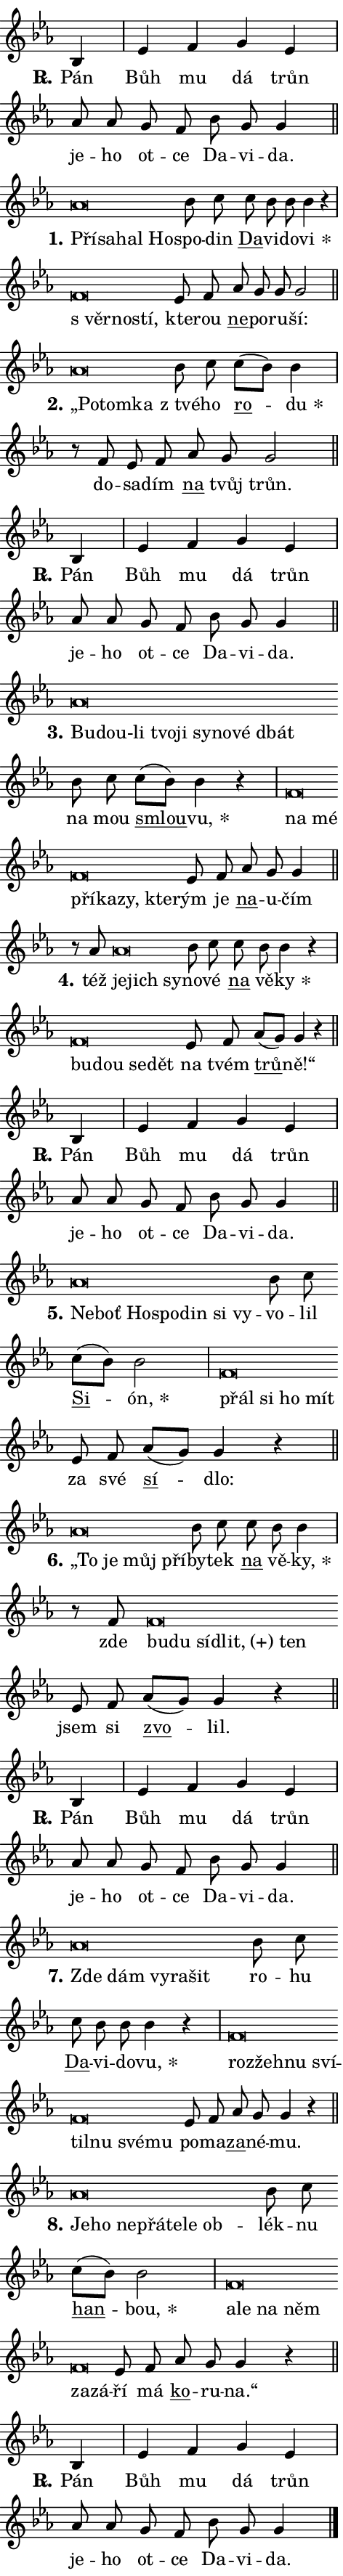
\version "2.24.0"
\header { tagline = "" }
\paper {
  indent = 0\cm
  top-margin = 0\cm
  right-margin = 0.13\cm % to fit lyric hyphens
  bottom-margin = 0\cm
  left-margin = 0\cm
  paper-width = 8\cm
  page-breaking = #ly:one-page-breaking
  system-system-spacing.basic-distance = #11
  score-system-spacing.basic-distance = #11
  ragged-last = ##f
}


%% Author: Thomas Morley
%% https://lists.gnu.org/archive/html/lilypond-user/2020-05/msg00002.html
#(define (line-position grob)
"Returns position of @var[grob} in current system:
   @code{'start}, if at first time-step
   @code{'end}, if at last time-step
   @code{'middle} otherwise
"
  (let* ((col (ly:item-get-column grob))
         (ln (ly:grob-object col 'left-neighbor))
         (rn (ly:grob-object col 'right-neighbor))
         (col-to-check-left (if (ly:grob? ln) ln col))
         (col-to-check-right (if (ly:grob? rn) rn col))
         (break-dir-left
           (and
             (ly:grob-property col-to-check-left 'non-musical #f)
             (ly:item-break-dir col-to-check-left)))
         (break-dir-right
           (and
             (ly:grob-property col-to-check-right 'non-musical #f)
             (ly:item-break-dir col-to-check-right))))
        (cond ((eqv? 1 break-dir-left) 'start)
              ((eqv? -1 break-dir-right) 'end)
              (else 'middle))))

#(define (tranparent-at-line-position vctor)
  (lambda (grob)
  "Relying on @code{line-position} select the relevant enry from @var{vctor}.
Used to determine transparency,"
    (case (line-position grob)
      ((end) (not (vector-ref vctor 0)))
      ((middle) (not (vector-ref vctor 1)))
      ((start) (not (vector-ref vctor 2))))))

noteHeadBreakVisibility =
#(define-music-function (break-visibility)(vector?)
"Makes @code{NoteHead}s transparent relying on @var{break-visibility}"
#{
  \override NoteHead.transparent =
    #(tranparent-at-line-position break-visibility)
#})

#(define delete-ledgers-for-transparent-note-heads
  (lambda (grob)
    "Reads whether a @code{NoteHead} is transparent.
If so this @code{NoteHead} is removed from @code{'note-heads} from
@var{grob}, which is supposed to be @code{LedgerLineSpanner}.
As a result ledgers are not printed for this @code{NoteHead}"
    (let* ((nhds-array (ly:grob-object grob 'note-heads))
           (nhds-list
             (if (ly:grob-array? nhds-array)
                 (ly:grob-array->list nhds-array)
                 '()))
           ;; Relies on the transparent-property being done before
           ;; Staff.LedgerLineSpanner.after-line-breaking is executed.
           ;; This is fragile ...
           (to-keep
             (remove
               (lambda (nhd)
                 (ly:grob-property nhd 'transparent #f))
               nhds-list)))
      ;; TODO find a better method to iterate over grob-arrays, similiar
      ;; to filter/remove etc for lists
      ;; For now rebuilt from scratch
      (set! (ly:grob-object grob 'note-heads)  '())
      (for-each
        (lambda (nhd)
          (ly:pointer-group-interface::add-grob grob 'note-heads nhd))
        to-keep))))

squashNotes = {
  \override NoteHead.X-extent = #'(-0.2 . 0.2)
  \override NoteHead.Y-extent = #'(-0.75 . 0)
  \override NoteHead.stencil =
    #(lambda (grob)
       (let ((pos (ly:grob-property grob 'staff-position)))
         (begin
           (if (< pos -7) (display "ERROR: Lower brevis then expected\n") (display ""))
           (if (<= pos -6) ly:text-interface::print ly:note-head::print))))
}
unSquashNotes = {
  \revert NoteHead.X-extent
  \revert NoteHead.Y-extent
  \revert NoteHead.stencil
}

hideNotes = \noteHeadBreakVisibility #begin-of-line-visible
unHideNotes = \noteHeadBreakVisibility #all-visible

% work-around for resetting accidentals
% https://lilypond.org/doc/v2.23/Documentation/notation/displaying-rhythms#unmetered-music
cadenzaMeasure = {
  \cadenzaOff
  \partial 1024 s1024
  \cadenzaOn
}

#(define-markup-command (accent layout props text) (markup?)
  "Underline accented syllable"
  (interpret-markup layout props
    #{\markup \override #'(offset . 4.3) \underline { #text }#}))

responsum = \markup \concat {
  "R" \hspace #-1.05 \path #0.1 #'((moveto 0 0.07) (lineto 0.9 0.8)) \hspace #0.05 "."
}

spaceSize = #0.6828661417322834 % exact space size for TeX Gyre Schola

\layout {
  \context {
    \Staff
    \remove "Time_signature_engraver"
    \override LedgerLineSpanner.after-line-breaking = #delete-ledgers-for-transparent-note-heads
  }
  \context {
    \Lyrics {
      \override LyricSpace.minimum-distance = \spaceSize
      \override LyricText.font-name = #"TeX Gyre Schola"
      \override LyricText.font-size = 1
      \override StanzaNumber.font-name = #"TeX Gyre Schola Bold"
      \override StanzaNumber.font-size = 1
    }
  }
  \context {
    \Score 
    \override NoteHead.text =
      #(lambda (grob) 
        (let ((pos (ly:grob-property grob 'staff-position)))
          #{\markup {
            \combine
              \halign #-0.55 \raise #(if (= pos -6) 0 0.5) \override #'(thickness . 2) \draw-line #'(3.2 . 0)
              \musicglyph "noteheads.sM1"
          }#}))
  }
}

% magnetic-lyrics.ily
%
%   written by
%     Jean Abou Samra <jean@abou-samra.fr>
%     Werner Lemberg <wl@gnu.org>
%
%   adapted by
%     Jiri Hon <jiri.hon@gmail.com>
%
% Version 2022-Apr-15

% https://www.mail-archive.com/lilypond-user@gnu.org/msg149350.html

#(define (Left_hyphen_pointer_engraver context)
   "Collect syllable-hyphen-syllable occurrences in lyrics and store
them in properties.  This engraver only looks to the left.  For
example, if the lyrics input is @code{foo -- bar}, it does the
following.

@itemize @bullet
@item
Set the @code{text} property of the @code{LyricHyphen} grob between
@q{foo} and @q{bar} to @code{foo}.

@item
Set the @code{left-hyphen} property of the @code{LyricText} grob with
text @q{foo} to the @code{LyricHyphen} grob between @q{foo} and
@q{bar}.
@end itemize

Use this auxiliary engraver in combination with the
@code{lyric-@/text::@/apply-@/magnetic-@/offset!} hook."
   (let ((hyphen #f)
         (text #f))
     (make-engraver
      (acknowledgers
       ((lyric-syllable-interface engraver grob source-engraver)
        (set! text grob)))
      (end-acknowledgers
       ((lyric-hyphen-interface engraver grob source-engraver)
        ;(when (not (grob::has-interface grob 'lyric-space-interface))
          (set! hyphen grob)));)
      ((stop-translation-timestep engraver)
       (when (and text hyphen)
         (ly:grob-set-object! text 'left-hyphen hyphen))
       (set! text #f)
       (set! hyphen #f)))))

#(define (lyric-text::apply-magnetic-offset! grob)
   "If the space between two syllables is less than the value in
property @code{LyricText@/.details@/.squash-threshold}, move the right
syllable to the left so that it gets concatenated with the left
syllable.

Use this function as a hook for
@code{LyricText@/.after-@/line-@/breaking} if the
@code{Left_@/hyphen_@/pointer_@/engraver} is active."
   (let ((hyphen (ly:grob-object grob 'left-hyphen #f)))
     (when hyphen
       (let ((left-text (ly:spanner-bound hyphen LEFT)))
         (when (grob::has-interface left-text 'lyric-syllable-interface)
           (let* ((common (ly:grob-common-refpoint grob left-text X))
                  (this-x-ext (ly:grob-extent grob common X))
                  (left-x-ext
                   (begin
                     ;; Trigger magnetism for left-text.
                     (ly:grob-property left-text 'after-line-breaking)
                     (ly:grob-extent left-text common X)))
                  ;; `delta` is the gap width between two syllables.
                  (delta (- (interval-start this-x-ext)
                            (interval-end left-x-ext)))
                  (details (ly:grob-property grob 'details))
                  (threshold (assoc-get 'squash-threshold details 0.2)))
             (when (< delta threshold)
               (let* (;; We have to manipulate the input text so that
                      ;; ligatures crossing syllable boundaries are not
                      ;; disabled.  For languages based on the Latin
                      ;; script this is essentially a beautification.
                      ;; However, for non-Western scripts it can be a
                      ;; necessity.
                      (lt (ly:grob-property left-text 'text))
                      (rt (ly:grob-property grob 'text))
                      (is-space (grob::has-interface hyphen 'lyric-space-interface))
                      (space (if is-space " " ""))
                      (extra-delta (if is-space spaceSize 0))
                      ;; Append new syllable.
                      (ltrt-space (if (and (string? lt) (string? rt))
                                (string-append lt space rt)
                                (make-concat-markup (list lt space rt))))
                      ;; Right-align `ltrt` to the right side.
                      (ltrt-space-markup (grob-interpret-markup
                               grob
                               (make-translate-markup
                                (cons (interval-length this-x-ext) 0)
                                (make-right-align-markup ltrt-space)))))
                 (begin
                   ;; Don't print `left-text`.
                   (ly:grob-set-property! left-text 'stencil #f)
                   ;; Set text and stencil (which holds all collected
                   ;; syllables so far) and shift it to the left.
                   (ly:grob-set-property! grob 'text ltrt-space)
                   (ly:grob-set-property! grob 'stencil ltrt-space-markup)
                   (ly:grob-translate-axis! grob (- (- delta extra-delta)) X))))))))))


#(define (lyric-hyphen::displace-bounds-first grob)
   ;; Make very sure this callback isn't triggered too early.
   (let ((left (ly:spanner-bound grob LEFT))
         (right (ly:spanner-bound grob RIGHT)))
     (ly:grob-property left 'after-line-breaking)
     (ly:grob-property right 'after-line-breaking)
     (ly:lyric-hyphen::print grob)))

squashThreshold = #0.4

\layout {
  \context {
    \Lyrics
    \consists #Left_hyphen_pointer_engraver
    \override LyricText.after-line-breaking =
      #lyric-text::apply-magnetic-offset!
    \override LyricHyphen.stencil = #lyric-hyphen::displace-bounds-first
    \override LyricText.details.squash-threshold = \squashThreshold
    \override LyricHyphen.minimum-distance = 0
    \override LyricHyphen.minimum-length = \squashThreshold
  }
}

squashText = \override LyricText.details.squash-threshold = 9999
unSquashText = \override LyricText.details.squash-threshold = \squashThreshold

leftText = \override LyricText.self-alignment-X = #LEFT
unLeftText = \revert LyricText.self-alignment-X

starOffset = #(lambda (grob) 
                (let ((x_offset (ly:self-alignment-interface::aligned-on-x-parent grob)))
                  (if (= x_offset 0) 0 (+ x_offset 1.2))))

star = #(define-music-function (syllable)(string?)
"Append star separator at the end of a syllable"
#{
  \once \override LyricText.X-offset = #starOffset
  \lyricmode { \markup {
    #syllable
    \override #'((font-name . "TeX Gyre Schola Bold")) \hspace #0.2 \lower #0.65 \larger "*"
  } }
#})

starAccent = #(define-music-function (syllable)(string?)
"Append star separator at the end of a syllable and make accent"
#{
  \once \override LyricText.X-offset = #starOffset
  \lyricmode { \markup {
    \accent #syllable
    \override #'((font-name . "TeX Gyre Schola Bold")) \hspace #0.2 \lower #0.65 \larger "*"
  } }
#})

breath = #(define-music-function (syllable)(string?)
"Append breathing indicator at the end of a syllable"
#{
  \lyricmode { \markup { #syllable "+" } }
#})

optionalBreath = #(define-music-function (syllable)(string?)
"Append optional breathing indicator at the end of a syllable"
#{
  \lyricmode { \markup { #syllable "(+)" } }
#})


\score {
    <<
        \new Voice = "melody" { \cadenzaOn \key es \major \relative { bes4 \cadenzaMeasure \bar "|" es f g es \cadenzaMeasure \bar "|" as8 as g f bes g g4 \cadenzaMeasure \bar "||" \break } }
        \new Lyrics \lyricsto "melody" { \lyricmode { \set stanza = \responsum
Pán Bůh mu dá trůn je -- ho ot -- ce Da -- vi -- da. } }
    >>
    \layout {}
}

\score {
    <<
        \new Voice = "melody" { \cadenzaOn \key es \major \relative { \squashNotes as'\breve*1/16 \hideNotes \breve*1/16 \bar "" \breve*1/16 \breve*1/16 \bar "" \unHideNotes \unSquashNotes bes8 c \bar "" c bes bes bes4 r \cadenzaMeasure \bar "|" \squashNotes f\breve*1/16 \hideNotes \breve*1/16 \breve*1/16 \bar "" \unHideNotes \unSquashNotes es8 f \bar "" as g g g2 \cadenzaMeasure \bar "||" \break } }
        \new Lyrics \lyricsto "melody" { \lyricmode { \set stanza = "1."
\leftText Pří -- \squashText sa -- hal Ho -- \unLeftText \unSquashText spo -- din \markup \accent Da -- vi -- do -- \star vi \leftText "s věr" -- \squashText no -- stí, \unLeftText \unSquashText kte -- rou \markup \accent ne -- po -- ru -- ší: } }
    >>
    \layout {}
}

\score {
    <<
        \new Voice = "melody" { \cadenzaOn \key es \major \relative { \squashNotes as'\breve*1/16 \hideNotes \breve*1/16 \breve*1/16 \bar "" \unHideNotes \unSquashNotes bes8 c \bar "" c[( bes)] bes4 \cadenzaMeasure \bar "|" r8 f es8 f \bar "" as g g2 \cadenzaMeasure \bar "||" \break } }
        \new Lyrics \lyricsto "melody" { \lyricmode { \set stanza = "2."
\leftText „Po -- \squashText tom -- ka \unLeftText \unSquashText "z tvé" -- ho \markup \accent ro -- \star du do -- sa -- dím \markup \accent na tvůj trůn. } }
    >>
    \layout {}
}

\score {
    <<
        \new Voice = "melody" { \cadenzaOn \key es \major \relative { bes4 \cadenzaMeasure \bar "|" es f g es \cadenzaMeasure \bar "|" as8 as g f bes g g4 \cadenzaMeasure \bar "||" \break } }
        \new Lyrics \lyricsto "melody" { \lyricmode { \set stanza = \responsum
Pán Bůh mu dá trůn je -- ho ot -- ce Da -- vi -- da. } }
    >>
    \layout {}
}

\score {
    <<
        \new Voice = "melody" { \cadenzaOn \key es \major \relative { \squashNotes as'\breve*1/16 \hideNotes \breve*1/16 \bar "" \breve*1/16 \bar "" \breve*1/16 \bar "" \breve*1/16 \bar "" \breve*1/16 \bar "" \breve*1/16 \breve*1/16 \bar "" \unHideNotes \unSquashNotes bes8 c \bar "" c[( bes)] bes4 r \cadenzaMeasure \bar "|" \squashNotes f\breve*1/16 \hideNotes \breve*1/16 \bar "" \breve*1/16 \bar "" \breve*1/16 \bar "" \breve*1/16 \breve*1/16 \bar "" \unHideNotes \unSquashNotes es8 f \bar "" as g g4 \cadenzaMeasure \bar "||" \break } }
        \new Lyrics \lyricsto "melody" { \lyricmode { \set stanza = "3."
\leftText Bu -- \squashText dou-li tvo -- ji sy -- no -- vé dbát \unLeftText \unSquashText na mou \markup \accent smlou -- \star vu, \leftText na \squashText mé pří -- ka -- zy, kte -- \unLeftText \unSquashText rým je \markup \accent na -- u -- čím } }
    >>
    \layout {}
}

\score {
    <<
        \new Voice = "melody" { \cadenzaOn \key es \major \relative { r8 as'8 \squashNotes as\breve*1/16 \hideNotes \breve*1/16 \breve*1/16 \bar "" \unHideNotes \unSquashNotes bes8 c \bar "" c bes bes4 r \cadenzaMeasure \bar "|" \squashNotes f\breve*1/16 \hideNotes \breve*1/16 \bar "" \breve*1/16 \breve*1/16 \bar "" \unHideNotes \unSquashNotes es8 f \bar "" as[( g)] g4 r \cadenzaMeasure \bar "||" \break } }
        \new Lyrics \lyricsto "melody" { \lyricmode { \set stanza = "4."
též \leftText je -- \squashText jich sy -- \unLeftText \unSquashText no -- vé \markup \accent na vě -- \star ky \leftText bu -- \squashText dou se -- dět \unLeftText \unSquashText na tvém \markup \accent trů -- ně!“ } }
    >>
    \layout {}
}

\score {
    <<
        \new Voice = "melody" { \cadenzaOn \key es \major \relative { bes4 \cadenzaMeasure \bar "|" es f g es \cadenzaMeasure \bar "|" as8 as g f bes g g4 \cadenzaMeasure \bar "||" \break } }
        \new Lyrics \lyricsto "melody" { \lyricmode { \set stanza = \responsum
Pán Bůh mu dá trůn je -- ho ot -- ce Da -- vi -- da. } }
    >>
    \layout {}
}

\score {
    <<
        \new Voice = "melody" { \cadenzaOn \key es \major \relative { \squashNotes as'\breve*1/16 \hideNotes \breve*1/16 \bar "" \breve*1/16 \bar "" \breve*1/16 \bar "" \breve*1/16 \bar "" \breve*1/16 \breve*1/16 \bar "" \unHideNotes \unSquashNotes bes8 c \bar "" c[( bes)] bes2 \cadenzaMeasure \bar "|" \squashNotes f\breve*1/16 \hideNotes \breve*1/16 \bar "" \breve*1/16 \breve*1/16 \bar "" \unHideNotes \unSquashNotes es8 f \bar "" as[( g)] g4 r \cadenzaMeasure \bar "||" \break } }
        \new Lyrics \lyricsto "melody" { \lyricmode { \set stanza = "5."
\leftText Ne -- \squashText boť Ho -- spo -- din si vy -- \unLeftText \unSquashText vo -- lil \markup \accent Si -- \star ón, \leftText přál \squashText si ho mít \unLeftText \unSquashText za své \markup \accent sí -- dlo: } }
    >>
    \layout {}
}

\score {
    <<
        \new Voice = "melody" { \cadenzaOn \key es \major \relative { \squashNotes as'\breve*1/16 \hideNotes \breve*1/16 \bar "" \breve*1/16 \breve*1/16 \bar "" \unHideNotes \unSquashNotes bes8 c \bar "" c bes bes4 \cadenzaMeasure \bar "|" r8 f8 \squashNotes f\breve*1/16 \hideNotes \breve*1/16 \bar "" \breve*1/16 \bar "" \breve*1/16 \breve*1/16 \bar "" \unHideNotes \unSquashNotes es8 f \bar "" as[( g)] g4 r \cadenzaMeasure \bar "||" \break } }
        \new Lyrics \lyricsto "melody" { \lyricmode { \set stanza = "6."
\leftText „To \squashText je můj pří -- \unLeftText \unSquashText by -- tek \markup \accent na vě -- \star ky, zde \leftText bu -- \squashText du sí -- \optionalBreath dlit, ten \unLeftText \unSquashText jsem si \markup \accent zvo -- lil. } }
    >>
    \layout {}
}

\score {
    <<
        \new Voice = "melody" { \cadenzaOn \key es \major \relative { bes4 \cadenzaMeasure \bar "|" es f g es \cadenzaMeasure \bar "|" as8 as g f bes g g4 \cadenzaMeasure \bar "||" \break } }
        \new Lyrics \lyricsto "melody" { \lyricmode { \set stanza = \responsum
Pán Bůh mu dá trůn je -- ho ot -- ce Da -- vi -- da. } }
    >>
    \layout {}
}

\score {
    <<
        \new Voice = "melody" { \cadenzaOn \key es \major \relative { \squashNotes as'\breve*1/16 \hideNotes \breve*1/16 \bar "" \breve*1/16 \bar "" \breve*1/16 \breve*1/16 \bar "" \unHideNotes \unSquashNotes bes8 c \bar "" c bes bes bes4 r \cadenzaMeasure \bar "|" \squashNotes f\breve*1/16 \hideNotes \breve*1/16 \bar "" \breve*1/16 \bar "" \breve*1/16 \bar "" \breve*1/16 \bar "" \breve*1/16 \bar "" \breve*1/16 \breve*1/16 \bar "" \unHideNotes \unSquashNotes es8 f \bar "" as g g4 r \cadenzaMeasure \bar "||" \break } }
        \new Lyrics \lyricsto "melody" { \lyricmode { \set stanza = "7."
\leftText Zde \squashText dám vy -- ra -- šit \unLeftText \unSquashText ro -- hu \markup \accent Da -- vi -- do -- \star vu, \leftText roz -- \squashText žeh -- nu sví -- til -- nu své -- mu \unLeftText \unSquashText po -- ma -- \markup \accent za -- né -- mu. } }
    >>
    \layout {}
}

\score {
    <<
        \new Voice = "melody" { \cadenzaOn \key es \major \relative { \squashNotes as'\breve*1/16 \hideNotes \breve*1/16 \bar "" \breve*1/16 \bar "" \breve*1/16 \bar "" \breve*1/16 \bar "" \breve*1/16 \breve*1/16 \bar "" \unHideNotes \unSquashNotes bes8 c \bar "" c[( bes)] bes2 \cadenzaMeasure \bar "|" \squashNotes f\breve*1/16 \hideNotes \breve*1/16 \bar "" \breve*1/16 \bar "" \breve*1/16 \bar "" \breve*1/16 \breve*1/16 \bar "" \unHideNotes \unSquashNotes es8 f \bar "" as g g4 r \cadenzaMeasure \bar "||" \break } }
        \new Lyrics \lyricsto "melody" { \lyricmode { \set stanza = "8."
\leftText Je -- \squashText ho ne -- přá -- te -- le ob -- \unLeftText \unSquashText lék -- nu \markup \accent han -- \star bou, \leftText a -- \squashText le na něm za -- zá -- \unLeftText \unSquashText ří má \markup \accent ko -- ru -- na.“ } }
    >>
    \layout {}
}

\score {
    <<
        \new Voice = "melody" { \cadenzaOn \key es \major \relative { bes4 \cadenzaMeasure \bar "|" es f g es \cadenzaMeasure \bar "|" as8 as g f bes g g4 \cadenzaMeasure \bar "||" \break } \bar "|." }
        \new Lyrics \lyricsto "melody" { \lyricmode { \set stanza = \responsum
Pán Bůh mu dá trůn je -- ho ot -- ce Da -- vi -- da. } }
    >>
    \layout {}
}
